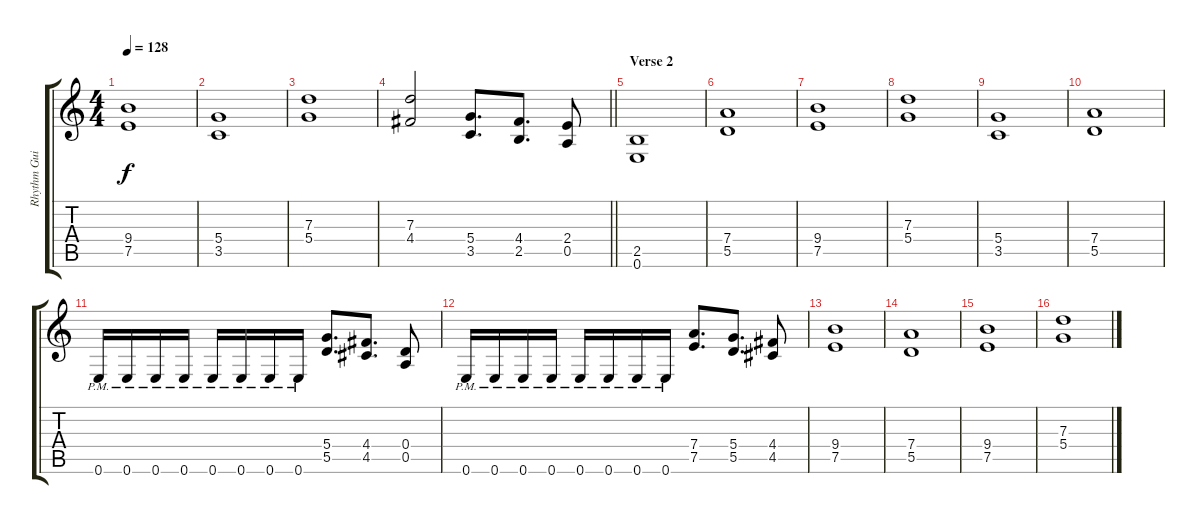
\track ("Rhythm Guitar" "Rhythm Gui") {instrument distortionguitar}
\staff {score tabs}
\tuning (E4 B3 G3 D3 A2 E2) {hide}
\ts (4 4)
\tempo 128
\clef g2
\ks c
(9.4 7.5).1{dy f} |
(5.4 3.5).1 |
(7.3 5.4).1 |
\barLineRight lightlight
(7.3 4.4).2 (5.4 3.5).8{d} (4.4 2.5).8{d} (2.4 0.5).8 |
\section ("" "Verse 2")
(2.5 0.6).1 |
(7.4 5.5).1 |
(9.4 7.5).1 |
(7.3 5.4).1 |
(5.4 3.5).1 |
(7.4 5.5).1 |
0.6{pm}.16 0.6{pm}.16 0.6{pm}.16 0.6{pm}.16 0.6{pm}.16 0.6{pm}.16 0.6{pm}.16 0.6{pm}.16 (5.4 5.5).8{d} (4.4 4.5).8{d} (0.4 0.5).8 |
0.6{pm}.16 0.6{pm}.16 0.6{pm}.16 0.6{pm}.16 0.6{pm}.16 0.6{pm}.16 0.6{pm}.16 0.6{pm}.16 (7.4 7.5).8{d} (5.4 5.5).8{d} (4.4 4.5).8 |
(9.4 7.5).1 |
(7.4 5.5).1 |
(9.4 7.5).1 |
(7.3 5.4).1
